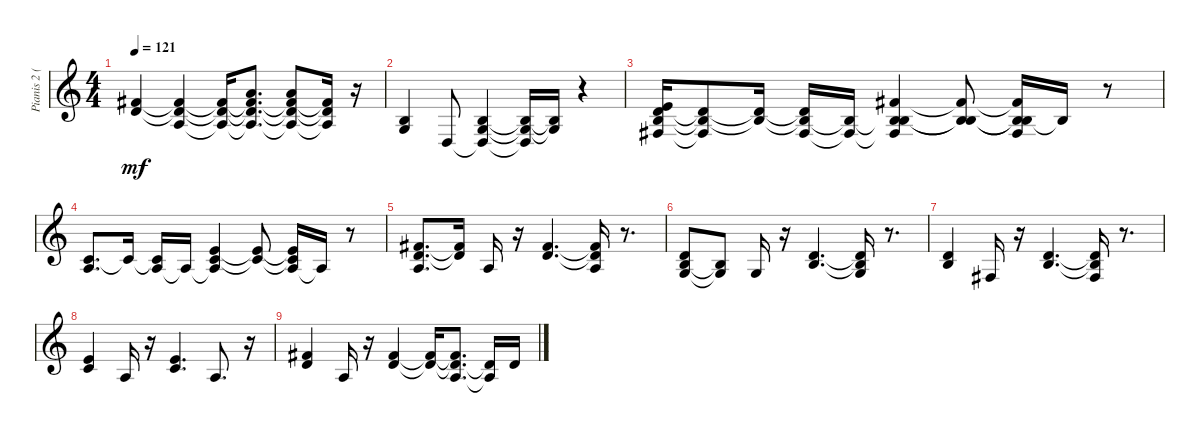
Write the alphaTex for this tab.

\track ("Pianis 2 (Staff 1)" "Pianis 2 (") {instrument acousticgrandpiano}
\staff {score}
\tuning (E4 B3 G3 D3 A2 E2 B1) {hide}
\ts (4 4)
\tempo 121
\clef g2
\ks c
(2.1 3.2).4{dy mf} (2.1{t} 3.2{t} 2.3).4 (2.1{t} 3.2{t} 2.3{t}).16 (2.1{t} 3.2{t} 2.3{t} 19.4).8{d} (2.1{t} 3.2{t} 2.3{t} 19.4).8 (2.1{t} 3.2{t} 2.3{t}).16 r.16 |
(0.2 0.3).4 0.4.8 (0.2 0.3 0.4{t}).4 (0.2{t} 0.3{t} 0.4{t}).16 (0.2{t} 0.3{t}).16 r.4 |
(0.1 0.2 7.3 4.4).16 (0.2{t} 7.3{t} 4.4{t}).8 (0.2{t} 7.3{t}).16 (0.2{t} 7.3{t} 4.4).16 (0.2{t} 4.4{t}).16 (2.1 0.2{t} 4.3 4.4{t}).4 (2.1{t} 0.2{t} 4.3{t}).8 (2.1{t} 0.2{t} 4.3{t} 4.4).16 0.2{t}.16 r.8 |
(1.2 2.3).8{d} 1.2{t}.16 (1.2{t} 2.3).16 2.3{t}.16 (0.1 1.2 2.3{t}).4 (0.1{t} 1.2{t}).8 (0.1{t} 1.2{t} 2.3).16 2.3{t}.16 r.8 |
(2.1 3.2 2.3).8{d} (2.1{t} 3.2{t}).16 2.3.16 r.16 (2.1 3.2).4{d} (2.1{t} 3.2{t} 2.3).16 r.8{d} |
(0.2 0.3 12.4).8 (0.2{t} 0.3{t}).8 0.3.16 r.16 (0.2 7.3).4{d} (0.2{t} 7.3{t} 5.4).16 r.8{d} |
(0.2 7.3).4 4.4.16 r.16 (0.2 7.3).4{d} (0.2{t} 7.3{t} 4.4).16 r.8{d} |
(0.1 1.2).4 2.3.16 r.16 (0.1 1.2).4{d} 2.3.8{d} r.16 |
(2.1 3.2).4 2.3.16 r.16 (2.1 3.2).4 (2.1{t} 3.2{t}).16 (2.1{t} 3.2{t} 2.3).8{d} (3.2{t} 2.3{t}).16 3.2.16
